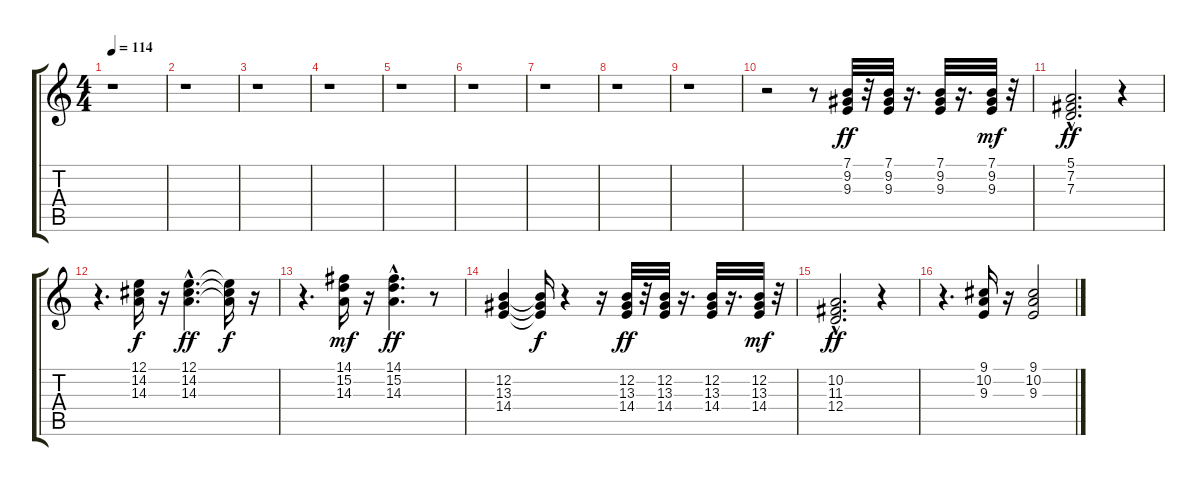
\track "" {instrument synthbrass1}
\staff {score tabs}
\tuning (E4 B3 G3 D3 A2 E2) {hide}
\ts (4 4)
\tempo 114
\clef g2
\ks c
r.1{dy ff} |
r.1 |
r.1 |
r.1 |
r.1 |
r.1 |
r.1 |
r.1 |
r.1 |
r.2 r.8 (7.1 9.2 9.3).32 r.32 (7.1 9.2 9.3).32 r.16{d} (7.1 9.2 9.3).32 r.16{d} (7.1 9.2 9.3).32{dy mf} r.32 |
(5.1{hac} 7.2{hac} 7.3{hac}).2{d dy ff} r.4 |
r.4{d} (12.1 14.2 14.3).16{dy f} r.16 (12.1{hac} 14.2{hac} 14.3{hac}).4{d dy ff} (12.1{t} 14.2{t} 14.3{t}).16{dy f} r.16 |
r.4{d} (14.1 15.2 14.3).16{dy mf} r.16 (14.1{hac} 15.2{hac} 14.3{hac}).4{d dy ff} r.8 |
(12.2 13.3 14.4).4 (12.2{t} 13.3{t} 14.4{t}).16{dy f} r.4 r.16 (12.2 13.3 14.4).32{dy ff} r.32 (12.2 13.3 14.4).32 r.16{d} (12.2 13.3 14.4).32 r.16{d} (12.2 13.3 14.4).32{dy mf} r.32 |
(10.2{hac} 11.3{hac} 12.4{hac}).2{d dy ff} r.4 |
r.4{d} (9.1 10.2 9.3).16 r.16 (9.1 10.2 9.3).2
